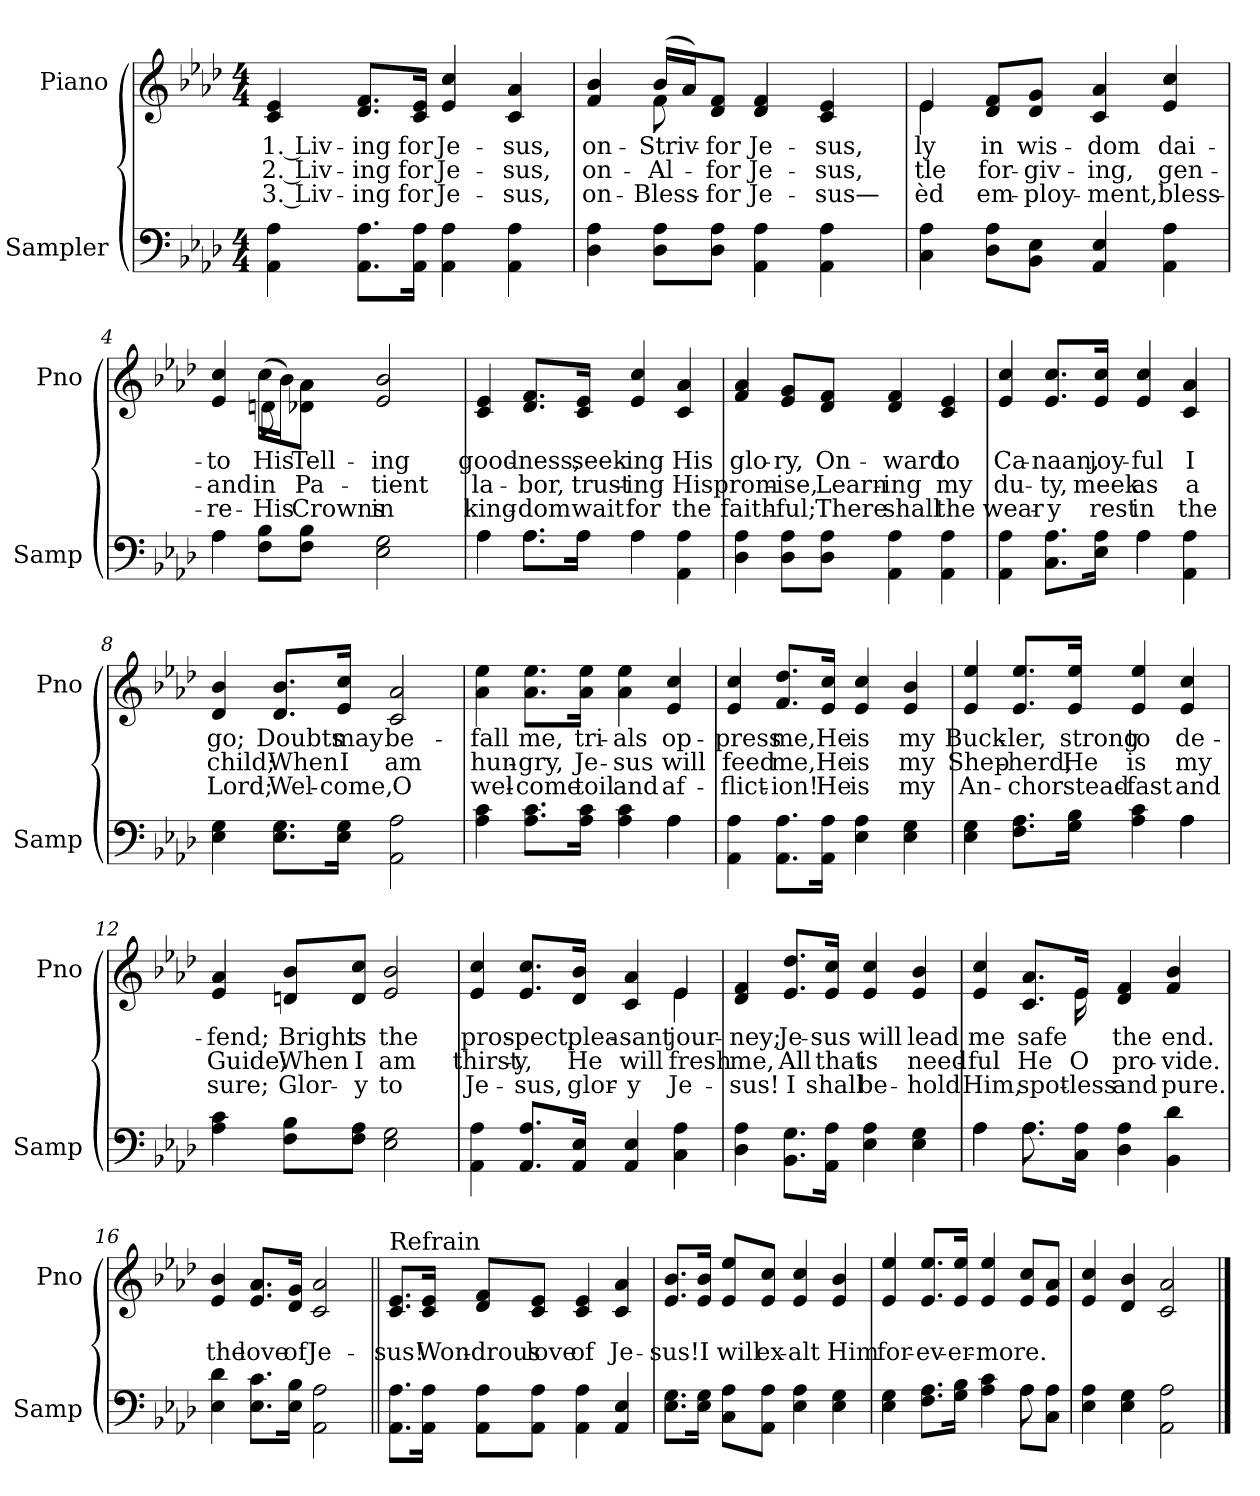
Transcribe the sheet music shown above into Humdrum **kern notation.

**kern	**kern	**text	**text	**text
*part2	*part1	*part1	*part1	*part1
*staff2	*staff1	*staff1	*staff1	*staff1
*I"Sampler	*I"Piano	*	*	*
*I'Samp	*I'Pno	*	*	*
*clefF4	*clefG2	*	*	*
*k[b-e-a-d-]	*k[b-e-a-d-]	*	*	*
*A-:	*A-:	*	*	*
*M4/4	*M4/4	*	*	*
=1	=1	=1	=1	=1
4AA- 4A-	4c 4e-	1. Liv-	2. Liv-	3. Liv-
8.AA-\ 8.A-\L	8.d-/ 8.f/L	-ing	-ing	-ing
16AA-\ 16A-\Jk	16c/ 16e-/Jk	for	for	for
4AA- 4A-	4e- 4cc	Je-	Je-	Je-
4AA- 4A-	4c 4a-	-sus,	-sus,	-sus,
=2	=2	=2	=2	=2
*	*^	*	*	*
4D- 4A-	4f 4b-	4ryy	on-	on-	on-
8D-\ 8A-\L	(16b-/LL	8f	Striv-	Al-	Bless-
.	16a-/J)	.	.	.	.
8D-\ 8A-\J	8d-/ 8f/J	2ryy	for	for	for
4AA- 4A-	4d- 4f	.	Je-	Je-	Je-
4AA- 4A-	4c 4e-	.	-sus,	-sus,	-sus—
.	.	8ryy	.	.	.
=3	=3	=3	=3	=3	=3
4C 4A-	4e-/	4e-	-ly	-tle	-èd
8D-\ 8A-\L	8d-/ 8f/L	2.ryy	in	for-	em-
8BB-\ 8E-\J	8d-/ 8g/J	.	wis-	-giv-	-ploy-
4AA- 4E-	4c 4a-	.	-dom	-ing,	-ment,
4AA- 4A-	4e- 4cc	.	dai-	gen-	bless-
=4	=4	=4	=4	=4	=4
*^	*	*	*	*	*
4A-\	4A-	4e- 4cc	4ryy	to	and	re-
8F\ 8B-\L	2.ryy	(16cc\LL	8dn	His	in	His
.	.	16b-\J)	.	.	.	.
8F\ 8B-\J	.	8d-\ 8a-\J	2ryy	Tell-	Pa-	Crowns
2E- 2G	.	2e- 2b-	.	-ing	-tient	in
.	.	.	8ryy	.	.	.
*	*	*v	*v	*	*	*
=5	=5	=5	=5	=5	=5
4A-\	4A-	4c 4e-	good-	la-	king-
8.A-\L	8.A-\L	8.d-/ 8.f/L	-ness,	-bor,	-dom
16A-\Jk	16A-\Jk	16c/ 16e-/Jk	seek-	trust-	wait
4A-\	4A-	4e- 4cc	-ing	-ing	for
4AA- 4A-	4ryy	4c 4a-	His	His	the
*v	*v	*	*	*	*
=6	=6	=6	=6	=6
4D- 4A-	4f 4a-	glo-	prom-	faith-
8D-\ 8A-\L	8e-/ 8g/L	-ry,	-ise,	-ful;
8D-\ 8A-\J	8d-/ 8f/J	On-	Learn-	There
4AA- 4A-	4d- 4f	-ward	-ing	shall
4AA- 4A-	4c 4e-	to	my	the
=7	=7	=7	=7	=7
*^	*	*	*	*
4AA- 4A-	2ryy	4e- 4cc	Ca-	du-	wear-
8.C\ 8.A-\L	.	8.e-/ 8.cc/L	-naan,	-ty,	-y
16E-\ 16A-\Jk	.	16e-/ 16cc/Jk	joy-	meek	rest
4A-\	4A-	4e- 4cc	-ful	as	in
4AA- 4A-	4ryy	4c 4a-	I	a	the
*v	*v	*	*	*	*
=8	=8	=8	=8	=8
4E- 4G	4d- 4b-	go;	child;	Lord;
8.E-\ 8.G\L	8.d-/ 8.b-/L	Doubts	When	Wel-
16E-\ 16G\Jk	16e-/ 16cc/Jk	may	I	-come,
2AA- 2A-	2c 2a-	be-	am	O
=9	=9	=9	=9	=9
*^	*	*	*	*
4A- 4c	2.ryy	4a- 4ee-	-fall	hun-	wel-
8.A-\ 8.c\L	.	8.a-\ 8.ee-\L	me,	-gry,	-come
16A-\ 16c\Jk	.	16a-\ 16ee-\Jk	tri-	Je-	toil
4A- 4c	.	4a- 4ee-	-als	-sus	and
4A-\	4A-	4e- 4cc	op-	will	af-
*v	*v	*	*	*	*
=10	=10	=10	=10	=10
4AA- 4A-	4e- 4cc	-press	feed	-flict-
8.AA-\ 8.A-\L	8.f/ 8.dd-/L	me,	me,	-ion!
16AA-\ 16A-\Jk	16e-/ 16cc/Jk	He	He	He
4E- 4A-	4e- 4cc	is	is	is
4E- 4G	4e- 4b-	my	my	my
=11	=11	=11	=11	=11
*^	*	*	*	*
4E- 4G	2.ryy	4e- 4ee-	Buck-	Shep-	An-
8.F\ 8.A-\L	.	8.e-/ 8.ee-/L	-ler,	-herd,	-chor
16G\ 16B-\Jk	.	16e-/ 16ee-/Jk	strong	He	stead-
4A- 4c	.	4e- 4ee-	to	is	-fast
4A-\	4A-	4e- 4cc	de-	my	and
*v	*v	*	*	*	*
=12	=12	=12	=12	=12
4A- 4c	4e- 4a-	-fend;	Guide;	sure;
8F\ 8B-\L	8dn/ 8b-/L	Bright	When	Glor-
8F\ 8A-\J	8d/ 8cc/J	is	I	-y
2E- 2G	2e- 2b-	the	am	to
=13	=13	=13	=13	=13
*	*^	*	*	*
4AA- 4A-	4e- 4cc	2.ryy	pros-	thirst-	Je-
8.AA-/ 8.A-/L	8.e-/ 8.cc/L	.	-pect,	-y,	-sus,
16AA-/ 16E-/Jk	16d-/ 16b-/Jk	.	plea-	He	glor-
4AA- 4E-	4c 4a-	.	-sant	will	-y
4C 4A-	4e-/	4e-	jour-	-fresh	Je-
*	*v	*v	*	*	*
=14	=14	=14	=14	=14
4D- 4A-	4d- 4f	-ney;	me,	-sus!
8.BB-\ 8.G\L	8.e-/ 8.dd-/L	Je-	All	I
16AA-\ 16A-\Jk	16e-/ 16cc/Jk	-sus	that	shall
4E- 4A-	4e- 4cc	will	is	be-
4E- 4G	4e- 4b-	lead	need-	-hold
=15	=15	=15	=15	=15
*^	*^	*	*	*
4A-\	4A-	4e- 4cc	4..ryy	me	-ful	Him,
8.A-\L	8.A-	8.c/ 8.a-/L	.	safe	He	spot-
16C\ 16A-\Jk	2ryy	16e-/Jk	16e-	.	O	-less
4D- 4A-	.	4d- 4f	2ryy	the	pro-	and
4BB- 4d-	.	4f 4b-	.	end.	-vide.	pure.
.	16ryy	.	.	.	.	.
*v	*v	*	*	*	*	*
*	*v	*v	*	*	*
=16	=16	=16	=16	=16
4E- 4d-	4e- 4b-	.	the	.
8.E-\ 8.c\L	8.e-/ 8.a-/L	.	love	.
16E-\ 16B-\Jk	16d-/ 16g/Jk	.	of	.
2AA- 2A-	2c 2a-	.	Je-	.
=17||	=17||	=17||	=17||	=17||
!	!LO:TX:t=Refrain	!	!	!
8.AA-\ 8.A-\L	8.c/ 8.e-/L	.	-sus!	.
16AA-\ 16A-\Jk	16c/ 16e-/Jk	.	Won-	.
8AA-\ 8A-\L	8d-/ 8f/L	.	-drous	.
8AA-\ 8A-\J	8c/ 8e-/J	.	love	.
4AA- 4A-	4c 4e-	.	of	.
4AA- 4E-	4c 4a-	.	Je-	.
=18	=18	=18	=18	=18
8.E-\ 8.G\L	8.e-/ 8.b-/L	.	-sus!	.
16E-\ 16G\Jk	16e-/ 16b-/Jk	.	I	.
8C\ 8A-\L	8e-/ 8ee-/L	.	will	.
8AA-\ 8A-\J	8e-/ 8cc/J	.	ex-	.
4E- 4A-	4e- 4cc	.	-alt	.
4E- 4G	4e- 4b-	.	Him	.
=19	=19	=19	=19	=19
*^	*	*	*	*
4E- 4G	2.ryy	4e- 4ee-	.	for-	.
8.F\ 8.A-\L	.	8.e-/ 8.ee-/L	.	-ev-	.
16G\ 16B-\Jk	.	16e-/ 16ee-/Jk	.	-er-	.
4A- 4c	.	4e- 4ee-	.	-more.	.
8A-\L	8A-	8e-/ 8cc/L	.	.	.
8C\ 8A-\J	8ryy	8e-/ 8a-/J	.	.	.
*v	*v	*	*	*	*
=20	=20	=20	=20	=20
4E- 4A-	4e- 4cc	.	.	.
4E- 4G	4d- 4b-	.	.	.
2AA- 2A-	2c 2a-	.	.	.
==	==	==	==	==
*-	*-	*-	*-	*-
